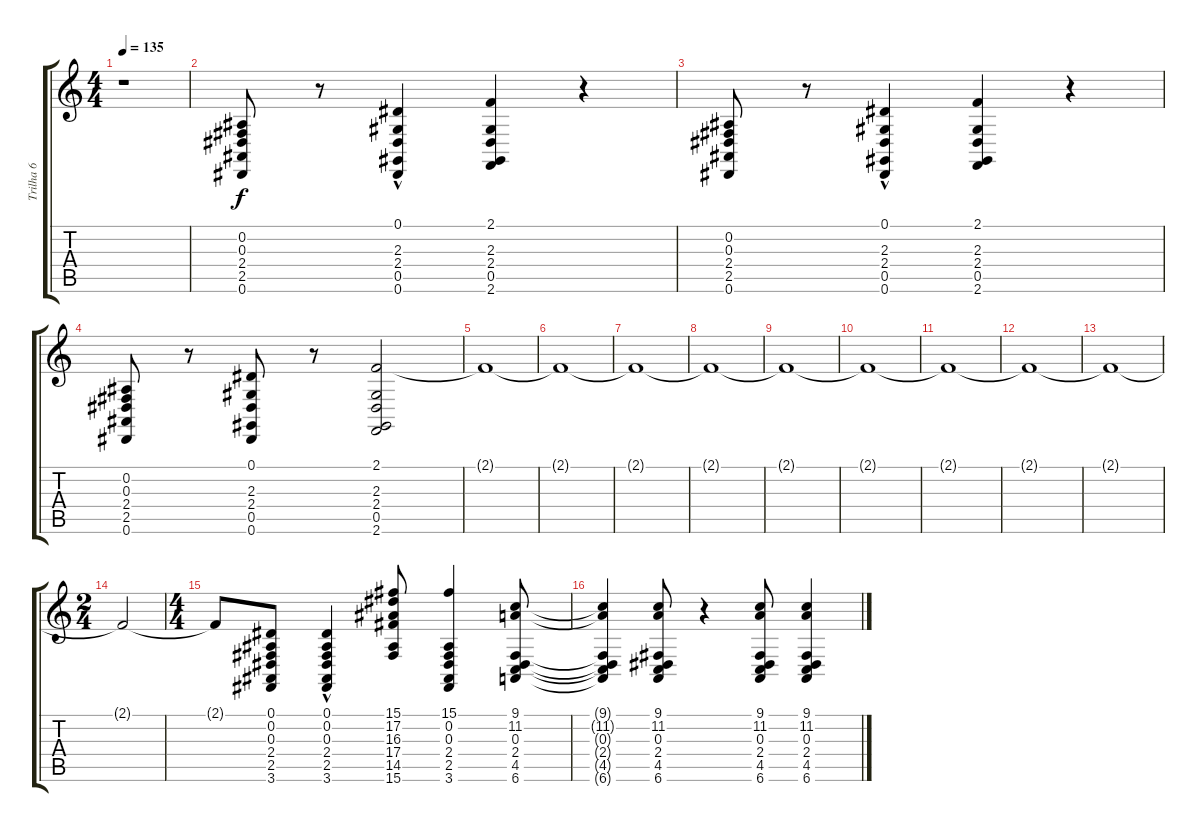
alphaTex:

\track ("Trilha 6" "Trilha 6") {instrument lead2sawtooth}
\staff {score tabs}
\tuning (Eb4 Bb3 Gb3 Db3 Ab2 Eb2) {hide}
\ts (4 4)
\tempo 135
\clef g2
\ks c
r.1{dy f} |
(0.2 0.3 2.4 2.5 0.6).8 r.8 (0.1{hac} 2.3 2.4 0.5{hac} 0.6{hac}).4 (2.1 2.3 2.4 0.5 2.6).4 r.4 |
(0.2 0.3 2.4 2.5 0.6).8 r.8 (0.1{hac} 2.3 2.4 0.5{hac} 0.6{hac}).4 (2.1 2.3 2.4 0.5 2.6).4 r.4 |
(0.2 0.3 2.4 2.5 0.6).8 r.8 (0.1 2.3 2.4 0.5 0.6).8 r.8 (2.1 2.3 2.4 0.5 2.6).2 |
2.1{t}.1 |
2.1{t}.1 |
2.1{t}.1 |
2.1{t}.1 |
2.1{t}.1 |
2.1{t}.1 |
2.1{t}.1 |
2.1{t}.1 |
2.1{t}.1 |
\ts (2 4)
2.1{t}.2 |
\ts (4 4)
2.1{t}.8 (0.1 0.2 0.3 2.4 2.5 3.6).8 (0.1 0.2 0.3 2.4{hac} 2.5{hac} 3.6{hac}).4 (15.1 17.2 16.3 17.4 14.5 15.6).8 (15.1 0.2 0.3 2.4 2.5 3.6).4 (9.1 11.2 0.3 2.4 4.5 6.6).8 |
(9.1{t} 11.2{t} 0.3{t} 2.4{t} 4.5{t} 6.6{t}).4 (9.1 11.2 0.3 2.4 4.5 6.6).8 r.4 (9.1 11.2 0.3 2.4 4.5 6.6).8 (9.1 11.2 0.3 2.4 4.5 6.6).4
